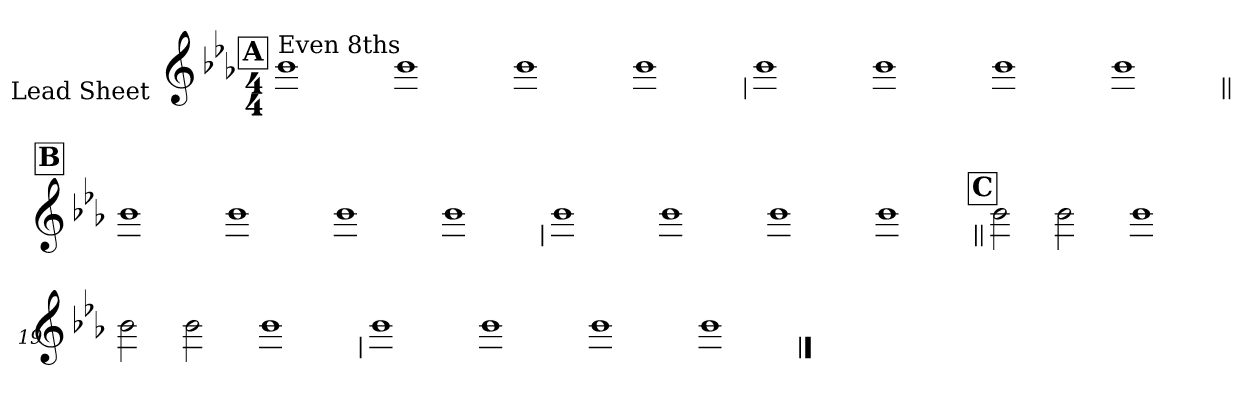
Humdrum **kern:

**kern
*part1
*staff1
*I"Lead Sheet
*stria0
*clefG2
*k[b-e-a-]
*E-:
*M4/4
!!LO:REH:place=s1:a:t=A
=1||
!LO:TX:a:t=Even 8ths
1b-
=2-
1b-
=3-
1b-
=4-
1b-
!!LO:LB:g=z
=5
1b-
=6-
1b-
=7-
1b-
=8-
1b-
!!LO:LB:g=z
!!LO:REH:place=s1:a:t=B
=9||
1b-
=10-
1b-
=11-
1b-
=12-
1b-
!!LO:LB:g=z
=13
1b-
=14-
1b-
=15-
1b-
=16-
1b-
!!LO:LB:g=z
!!LO:REH:place=s1:a:t=C
=17||
2b-
2b-
=18-
1b-
=19-
2b-
2b-
=20-
1b-
!!LO:LB:g=z
=21
1b-
=22-
1b-
=23-
1b-
=24-
1b-
==
*-
